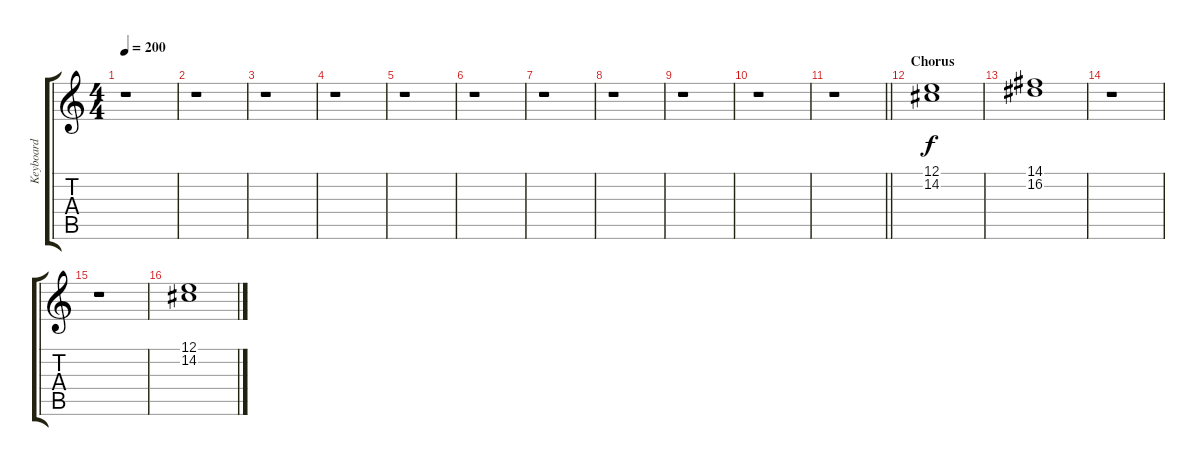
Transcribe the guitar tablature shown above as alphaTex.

\track ("Keyboard" "Keyboard") {instrument brasssection}
\staff {score tabs}
\tuning (E4 B3 G3 D3 A2 E2) {hide}
\ts (4 4)
\tempo 200
\clef g2
\ks c
r.1{dy f} |
r.1 |
r.1 |
r.1 |
r.1 |
r.1 |
r.1 |
r.1 |
r.1 |
r.1 |
\barLineRight lightlight
r.1 |
\section ("" "Chorus")
(12.1 14.2).1{volume 12 instrument brasssection} |
(14.1 16.2).1 |
r.1 |
r.1 |
(12.1 14.2).1
